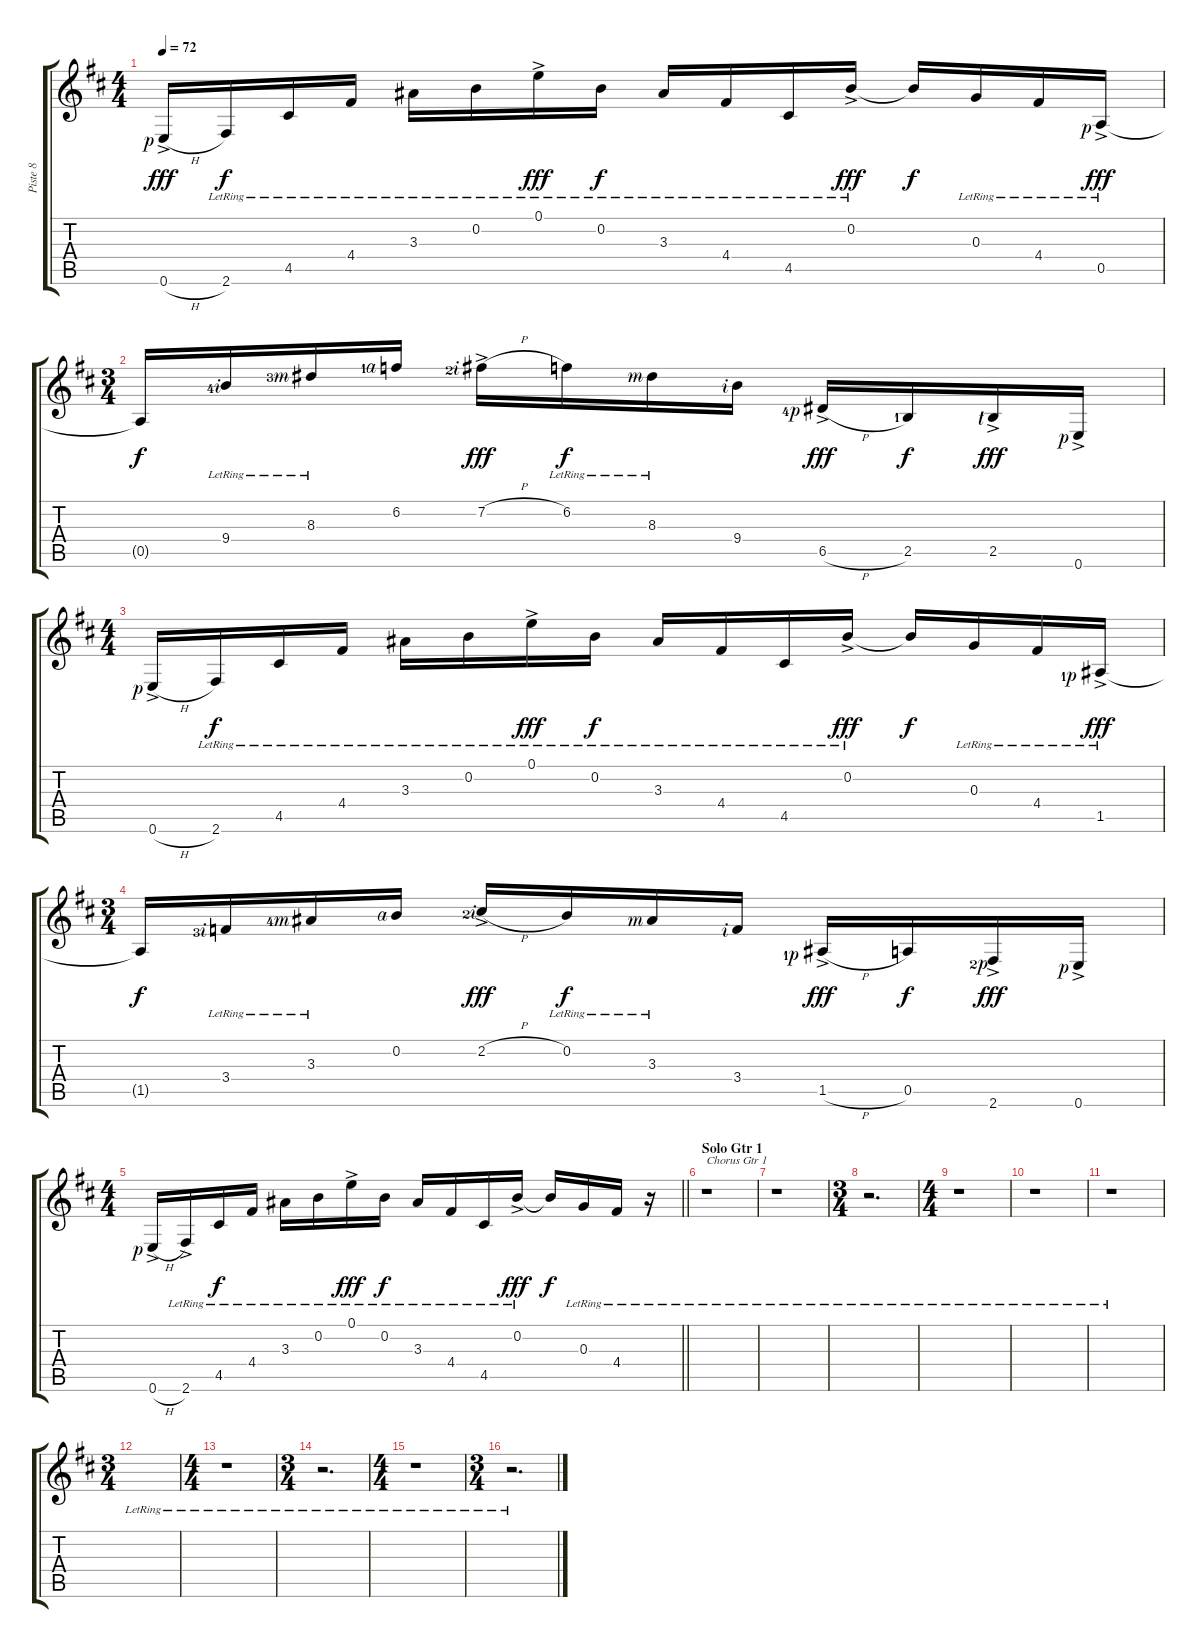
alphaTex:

\track ("Piste 8" "Piste 8") {instrument acousticguitarnylon}
\staff {score tabs}
\tuning (E4 B3 G3 D3 A2 E2) {hide}
\ts (4 4)
\tempo 72
\clef g2
\ks bminor
0.6{h ac rf 1}.16{dy fff} 2.6{lr}.16{dy f} 4.5{lr}.16 4.4{lr}.16 3.3{lr}.16 0.2{lr}.16 0.1{ac lr}.16{dy fff} 0.2{lr}.16{dy f} 3.3{lr}.16 4.4{lr}.16 4.5{lr}.16 0.2{ac lr}.16{dy fff} 0.2{t}.16{dy f} 0.3{lr}.16 4.4{lr}.16 0.5{ac lr rf 1}.16{dy fff} |
\ts (3 4)
0.5{t}.16{dy f} 9.4{lr lf 5 rf 2}.16 8.3{lr lf 4 rf 3}.16 6.2{lf 2 rf 4}.16 7.2{h ac lf 3 rf 2}.16{dy fff} 6.2{lr}.16{dy f} 8.3{lr rf 3}.16 9.4{rf 2}.16 6.5{h ac lf 5 rf 1}.16{dy fff} 2.5{lf 2}.16{dy f} 2.5{ac lf 1}.16{dy fff} 0.6{ac rf 1}.16 |
\ts (4 4)
0.6{h ac rf 1}.16 2.6{lr}.16{dy f} 4.5{lr}.16 4.4{lr}.16 3.3{lr}.16 0.2{lr}.16 0.1{ac lr}.16{dy fff} 0.2{lr}.16{dy f} 3.3{lr}.16 4.4{lr}.16 4.5{lr}.16 0.2{ac lr}.16{dy fff} 0.2{t}.16{dy f} 0.3{lr}.16 4.4{lr}.16 1.5{ac lr lf 2 rf 1}.16{dy fff} |
\ts (3 4)
1.5{t}.16{dy f} 3.4{lr lf 4 rf 2}.16 3.3{lr lf 5 rf 3}.16 0.2{rf 4}.16 2.2{h ac lf 3 rf 2}.16{dy fff} 0.2{lr}.16{dy f} 3.3{lr rf 3}.16 3.4{rf 2}.16 1.5{h ac lf 2 rf 1}.16{dy fff} 0.5.16{dy f} 2.6{ac lf 3 rf 1}.16{dy fff} 0.6{ac rf 1}.16 |
\ts (4 4)
\barLineRight lightlight
0.6{h ac rf 1}.16 2.6{ac lr}.16 4.5{lr}.16{dy f} 4.4{lr}.16 3.3{lr}.16 0.2{lr}.16 0.1{ac lr}.16{dy fff} 0.2{lr}.16{dy f} 3.3{lr}.16 4.4{lr}.16 4.5{lr}.16 0.2{ac lr}.16{dy fff} 0.2{t}.16{dy f} 0.3{lr}.16 4.4{lr}.16 r.16 |
\section ("" "Solo Gtr 1")
r.1{txt "Chorus Gtr 1"} |
r.1 |
\ts (3 4)
r.2{d} |
\ts (4 4)
r.1 |
r.1 |
r.1 |
\ts (3 4)
|
\ts (4 4)
r.1 |
\ts (3 4)
r.2{d} |
\ts (4 4)
r.1 |
\ts (3 4)
r.2{d}
